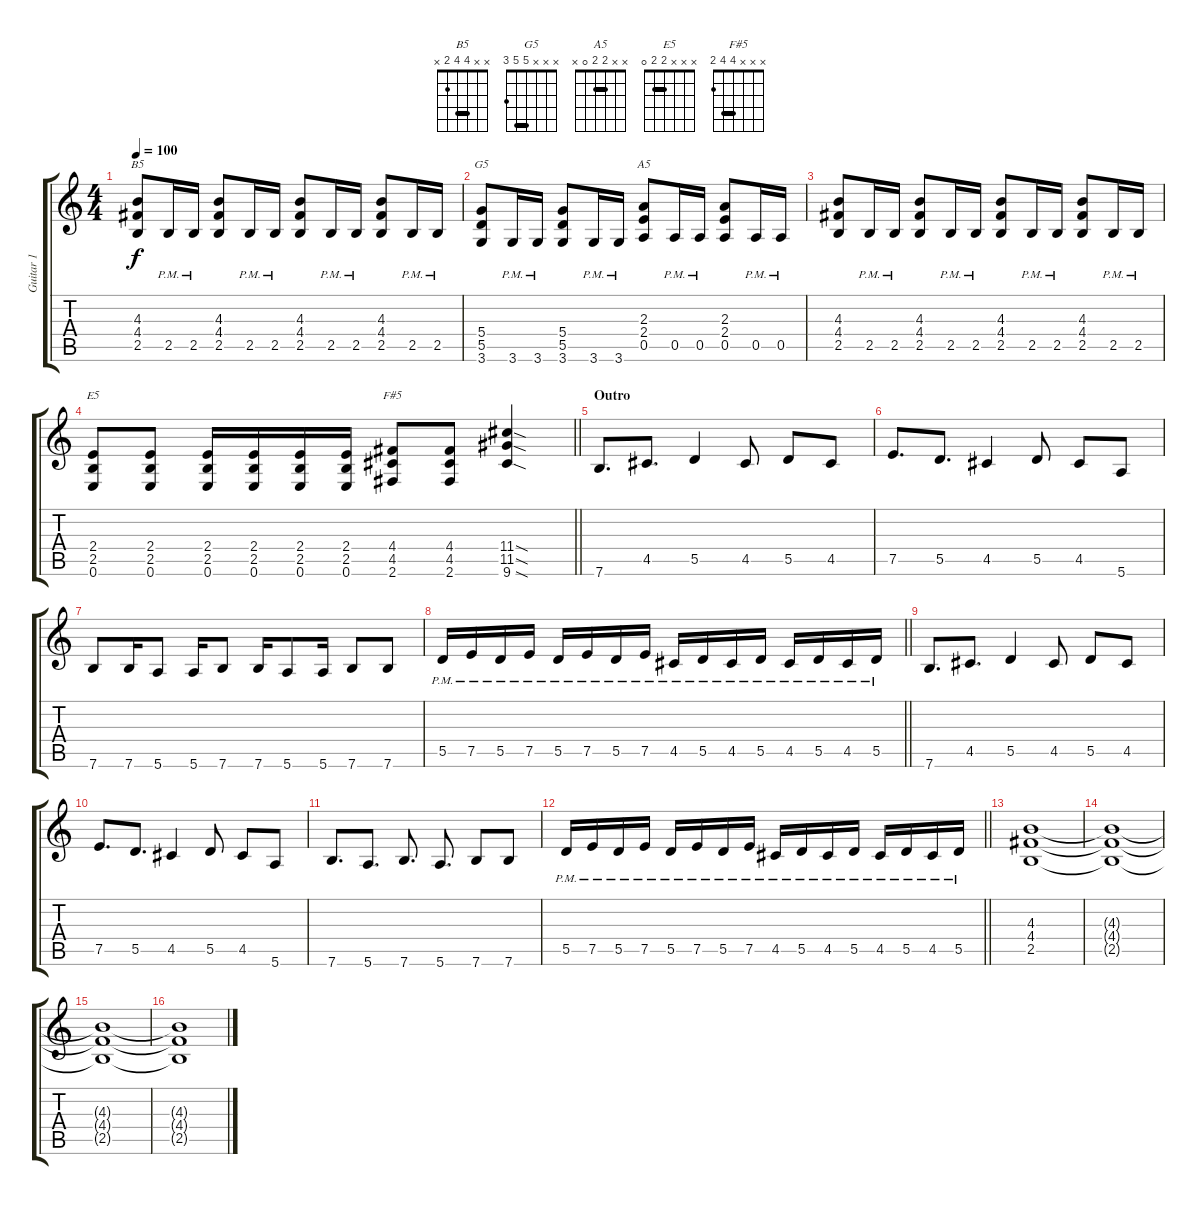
\track ("Guitar 1" "Guitar 1") {instrument electricguitarclean}
\staff {score tabs}
\tuning (E4 B3 G3 D3 A2 E2) {hide}
\chord ("B5" x x 4 4 2 x) {barre 4}
\chord ("G5" x x x 5 5 3) {barre 5}
\chord ("A5" x x 2 2 0 x) {barre 2}
\chord ("E5" x x x 2 2 0) {barre 2}
\chord ("F#5" x x x 4 4 2) {barre 4}
\ts (4 4)
\tempo 100
\clef g2
\ks c
(4.3 4.4 2.5).8{ch "B5" dy f instrument distortionguitar} 2.5{pm}.16 2.5{pm}.16 (4.3 4.4 2.5).8 2.5{pm}.16 2.5{pm}.16 (4.3 4.4 2.5).8 2.5{pm}.16 2.5{pm}.16 (4.3 4.4 2.5).8 2.5{pm}.16 2.5{pm}.16 |
(5.4 5.5 3.6).8{ch "G5"} 3.6{pm}.16 3.6{pm}.16 (5.4 5.5 3.6).8 3.6{pm}.16 3.6{pm}.16 (2.3 2.4 0.5).8{ch "A5"} 0.5{pm}.16 0.5{pm}.16 (2.3 2.4 0.5).8 0.5{pm}.16 0.5{pm}.16 |
(4.3 4.4 2.5).8{instrument distortionguitar} 2.5{pm}.16 2.5{pm}.16 (4.3 4.4 2.5).8 2.5{pm}.16 2.5{pm}.16 (4.3 4.4 2.5).8 2.5{pm}.16 2.5{pm}.16 (4.3 4.4 2.5).8 2.5{pm}.16 2.5{pm}.16 |
\barLineRight lightlight
(2.4 2.5 0.6).8{ch "E5"} (2.4 2.5 0.6).8 (2.4 2.5 0.6).16 (2.4 2.5 0.6).16 (2.4 2.5 0.6).16 (2.4 2.5 0.6).16 (4.4 4.5 2.6).8{ch "F#5"} (4.4 4.5 2.6).8 (11.4{sod} 11.5{sod} 9.6{sod}).4{volume 15} |
\section ("" "Outro")
7.6.8{d volume 15} 4.5.8{d} 5.5.4 4.5.8 5.5.8 4.5.8 |
7.5.8{d} 5.5.8{d} 4.5.4 5.5.8 4.5.8 5.6.8 |
7.6.8 7.6.16 5.6.8 5.6.16 7.6.8 7.6.16 5.6.8 5.6.16 7.6.8 7.6.8 |
\barLineRight lightlight
5.5{pm}.16 7.5{pm}.16 5.5{pm}.16 7.5{pm}.16 5.5{pm}.16 7.5{pm}.16 5.5{pm}.16 7.5{pm}.16 4.5{pm}.16 5.5{pm}.16 4.5{pm}.16 5.5{pm}.16 4.5{pm}.16 5.5{pm}.16 4.5{pm}.16 5.5{pm}.16 |
7.6.8{d volume 15} 4.5.8{d} 5.5.4 4.5.8 5.5.8 4.5.8 |
7.5.8{d} 5.5.8{d} 4.5.4 5.5.8 4.5.8 5.6.8 |
7.6.8{d} 5.6.8{d} 7.6.8{d} 5.6.8{d} 7.6.8 7.6.8 |
\barLineRight lightlight
5.5{pm}.16 7.5{pm}.16 5.5{pm}.16 7.5{pm}.16 5.5{pm}.16 7.5{pm}.16 5.5{pm}.16 7.5{pm}.16 4.5{pm}.16 5.5{pm}.16 4.5{pm}.16 5.5{pm}.16 4.5{pm}.16 5.5{pm}.16 4.5{pm}.16 5.5{pm}.16 |
(4.3 4.4 2.5).1{volume 13} |
(4.3{t} 4.4{t} 2.5{t}).1{volume 8} |
(4.3{t} 4.4{t} 2.5{t}).1{volume 7} |
(4.3{t} 4.4{t} 2.5{t}).1{volume 5}
